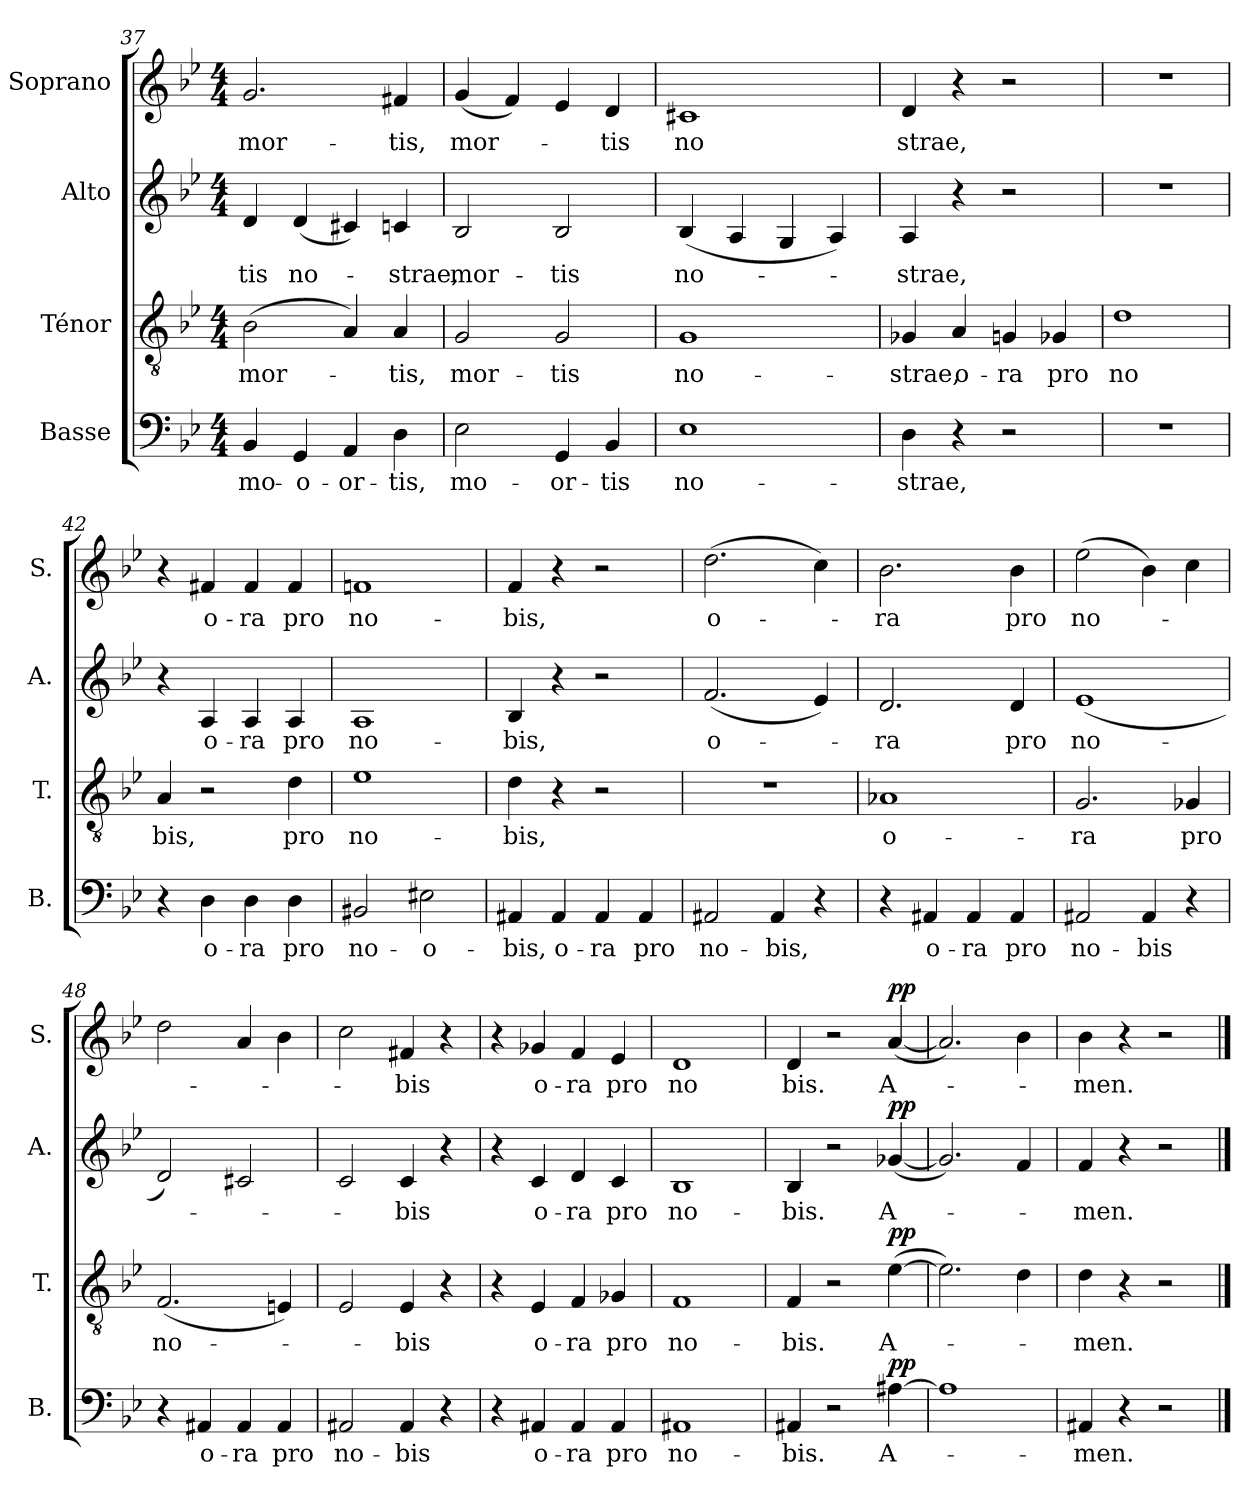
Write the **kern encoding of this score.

**kern	**text	**dynam	**kern	**text	**dynam	**kern	**text	**dynam	**kern	**text	**dynam
*part4	*part4	*part4	*part3	*part3	*part3	*part2	*part2	*part2	*part1	*part1	*part1
*staff4	*staff4	*staff4	*staff3	*staff3	*staff3	*staff2	*staff2	*staff2	*staff1	*staff1	*staff1
*I"Basse	*	*	*I"Ténor	*	*	*I"Alto	*	*	*I"Soprano	*	*
*I'B.	*	*	*I'T.	*	*	*I'A.	*	*	*I'S.	*	*
!!LO:LB:g=z
*clefF4	*	*	*clefGv2	*	*	*clefG2	*	*	*clefG2	*	*
*k[b-e-]	*	*	*k[b-e-]	*	*	*k[b-e-]	*	*	*k[b-e-]	*	*
*M4/4	*	*	*M4/4	*	*	*M4/4	*	*	*M4/4	*	*
=37	=37	=37	=37	=37	=37	=37	=37	=37	=37	=37	=37
!	!LO:LY:b	!	!	!LO:LY:b	!	!	!LO:LY:b	!	!	!LO:LY:b	!
4BB-/	mo -	.	(>2B-\	mor-	.	4d/	-tis	.	2.g/	mor-	.
!	!LO:LY:b	!	!	!	!	!	!LO:LY:b	!	!	!	!
4GG/	o -	.	.	.	.	(<4d/	no-	.	.	.	.
!	!LO:LY:b	!	!	!	!	!	!	!	!	!	!
4AA/	or -	.	4A/)	.	.	4c#X/)	.	.	.	.	.
!	!LO:LY:b	!	!	!LO:LY:b	!	!	!LO:LY:b	!	!	!LO:LY:b	!
4D\	tis,	.	4A/	-tis,	.	4cn/	-strae,	.	4f#X/	-tis,	.
=38	=38	=38	=38	=38	=38	=38	=38	=38	=38	=38	=38
!	!LO:LY:b	!	!	!LO:LY:b	!	!	!LO:LY:b	!	!	!LO:LY:b	!
2E-\	mo -	.	2G/	mor-	.	2B-/	mor-	.	(<4g/	mor-	.
.	.	.	.	.	.	.	.	.	4f/)	.	.
!	!LO:LY:b	!	!	!LO:LY:b	!	!	!LO:LY:b	!	!	!	!
4GG/	or -	.	2G/	-tis	.	2B-/	-tis	.	4e-/	.	.
!	!LO:LY:b	!	!	!	!	!	!	!	!	!LO:LY:b	!
4BB-/	tis	.	.	.	.	.	.	.	4d/	-tis	.
=39	=39	=39	=39	=39	=39	=39	=39	=39	=39	=39	=39
!	!LO:LY:b	!	!	!LO:LY:b	!	!	!LO:LY:b	!	!	!LO:LY:b	!
1E-	no -	.	1G	no-	.	(<4B-/	no-	.	1c#X	no	.
.	.	.	.	.	.	4A/	.	.	.	.	.
.	.	.	.	.	.	4G/	.	.	.	.	.
.	.	.	.	.	.	4A/)	.	.	.	.	.
=40	=40	=40	=40	=40	=40	=40	=40	=40	=40	=40	=40
!	!LO:LY:b	!	!	!LO:LY:b	!	!	!LO:LY:b	!	!	!LO:LY:b	!
4D\	strae,	.	4G-X/	-strae,	.	4A/	-strae,	.	4d/	strae,	.
!	!	!	!	!LO:LY:b	!	!	!	!	!	!	!
4r	.	.	4A/	o-	.	4r	.	.	4r	.	.
!	!	!	!	!LO:LY:b	!	!	!	!	!	!	!
2r	.	.	4Gn/	-ra	.	2r	.	.	2r	.	.
!	!	!	!	!LO:LY:b	!	!	!	!	!	!	!
.	.	.	4G-X/	pro	.	.	.	.	.	.	.
=41	=41	=41	=41	=41	=41	=41	=41	=41	=41	=41	=41
!	!	!	!	!LO:LY:b	!	!	!	!	!	!	!
1r	.	.	1d	no	.	1r	.	.	1r	.	.
=42	=42	=42	=42	=42	=42	=42	=42	=42	=42	=42	=42
!	!	!	!	!LO:LY:b	!	!	!	!	!	!	!
4r	.	.	4A/	bis,	.	4r	.	.	4r	.	.
!	!LO:LY:b	!	!	!	!	!	!LO:LY:b	!	!	!LO:LY:b	!
4D\	o -	.	2r	.	.	4A/	o-	.	4f#X/	o-	.
!	!LO:LY:b	!	!	!	!	!	!LO:LY:b	!	!	!LO:LY:b	!
4D\	ra	.	.	.	.	4A/	-ra	.	4f#/	-ra	.
!	!LO:LY:b	!	!	!LO:LY:b	!	!	!LO:LY:b	!	!	!LO:LY:b	!
4D\	pro	.	4d\	pro	.	4A/	pro	.	4f#/	pro	.
=43	=43	=43	=43	=43	=43	=43	=43	=43	=43	=43	=43
!	!LO:LY:b	!	!	!LO:LY:b	!	!	!LO:LY:b	!	!	!LO:LY:b	!
2BB#X/	no -	.	1e-	no-	.	1A	no-	.	1fn	no-	.
!	!LO:LY:b	!	!	!	!	!	!	!	!	!	!
2E#X\	o -	.	.	.	.	.	.	.	.	.	.
=44	=44	=44	=44	=44	=44	=44	=44	=44	=44	=44	=44
!	!LO:LY:b	!	!	!LO:LY:b	!	!	!LO:LY:b	!	!	!LO:LY:b	!
4AA#X/	bis,	.	4d\	-bis,	.	4B-/	-bis,	.	4f/	-bis,	.
!	!LO:LY:b	!	!	!	!	!	!	!	!	!	!
4AA#/	o -	.	4r	.	.	4r	.	.	4r	.	.
!	!LO:LY:b	!	!	!	!	!	!	!	!	!	!
4AA#/	ra	.	2r	.	.	2r	.	.	2r	.	.
!	!LO:LY:b	!	!	!	!	!	!	!	!	!	!
4AA#/	pro	.	.	.	.	.	.	.	.	.	.
!!LO:PB:g=z
=45	=45	=45	=45	=45	=45	=45	=45	=45	=45	=45	=45
!	!LO:LY:b	!	!	!	!	!	!LO:LY:b	!	!	!LO:LY:b	!
2AA#X/	no -	.	1r	.	.	(<2.f/	o-	.	(>2.dd\	o-	.
!	!LO:LY:b	!	!	!	!	!	!	!	!	!	!
4AA#/	bis,	.	.	.	.	.	.	.	.	.	.
4r	.	.	.	.	.	4e-/)	.	.	4cc\)	.	.
=46	=46	=46	=46	=46	=46	=46	=46	=46	=46	=46	=46
!	!	!	!	!LO:LY:b	!	!	!LO:LY:b	!	!	!LO:LY:b	!
4r	.	.	1A-X	o-	.	2.d/	-ra	.	2.b-\	-ra	.
!	!LO:LY:b	!	!	!	!	!	!	!	!	!	!
4AA#X/	o -	.	.	.	.	.	.	.	.	.	.
!	!LO:LY:b	!	!	!	!	!	!	!	!	!	!
4AA#/	ra	.	.	.	.	.	.	.	.	.	.
!	!LO:LY:b	!	!	!	!	!	!LO:LY:b	!	!	!LO:LY:b	!
4AA#/	pro	.	.	.	.	4d/	pro	.	4b-\	pro	.
=47	=47	=47	=47	=47	=47	=47	=47	=47	=47	=47	=47
!	!LO:LY:b	!	!	!LO:LY:b	!	!	!LO:LY:b	!	!	!LO:LY:b	!
2AA#X/	no -	.	2.G/	-ra	.	(<1e-	no-	.	(>2ee-\	no-	.
!	!LO:LY:b	!	!	!	!	!	!	!	!	!	!
4AA#/	bis	.	.	.	.	.	.	.	4b-\)	.	.
!	!	!	!	!LO:LY:b	!	!	!	!	!	!	!
4r	.	.	4G-X/	pro	.	.	.	.	4cc\	.	.
=48	=48	=48	=48	=48	=48	=48	=48	=48	=48	=48	=48
!	!	!	!	!LO:LY:b	!	!	!	!	!	!	!
4r	.	.	(<2.F/	no-	.	2d/)	.	.	2dd\	.	.
!	!LO:LY:b	!	!	!	!	!	!	!	!	!	!
4AA#X/	o -	.	.	.	.	.	.	.	.	.	.
!	!LO:LY:b	!	!	!	!	!	!	!	!	!	!
4AA#/	ra	.	.	.	.	2c#X/	.	.	4a/	.	.
!	!LO:LY:b	!	!	!	!	!	!	!	!	!	!
4AA#/	pro	.	4En/)	.	.	.	.	.	4b-\	.	.
=49	=49	=49	=49	=49	=49	=49	=49	=49	=49	=49	=49
!	!LO:LY:b	!	!	!	!	!	!	!	!	!	!
2AA#X/	no -	.	2E-/	.	.	2c/	.	.	2cc\	.	.
!	!LO:LY:b	!	!	!LO:LY:b	!	!	!LO:LY:b	!	!	!LO:LY:b	!
4AA#/	bis	.	4E-/	-bis	.	4c/	-bis	.	4f#X/	-bis	.
4r	.	.	4r	.	.	4r	.	.	4r	.	.
=50	=50	=50	=50	=50	=50	=50	=50	=50	=50	=50	=50
4r	.	.	4r	.	.	4r	.	.	4r	.	.
!	!LO:LY:b	!	!	!LO:LY:b	!	!	!LO:LY:b	!	!	!LO:LY:b	!
4AA#X/	o -	.	4E-/	o-	.	4c/	o-	.	4g-X/	o-	.
!	!LO:LY:b	!	!	!LO:LY:b	!	!	!LO:LY:b	!	!	!LO:LY:b	!
4AA#/	ra	.	4F/	-ra	.	4d/	-ra	.	4f/	-ra	.
!	!LO:LY:b	!	!	!LO:LY:b	!	!	!LO:LY:b	!	!	!LO:LY:b	!
4AA#/	pro	.	4G-X/	pro	.	4c/	pro	.	4e-/	pro	.
=51	=51	=51	=51	=51	=51	=51	=51	=51	=51	=51	=51
!	!LO:LY:b	!	!	!LO:LY:b	!	!	!LO:LY:b	!	!	!LO:LY:b	!
1AA#X	no -	.	1F	no-	.	1B-	no-	.	1d	no	.
=52	=52	=52	=52	=52	=52	=52	=52	=52	=52	=52	=52
!	!LO:LY:b	!	!	!LO:LY:b	!	!	!LO:LY:b	!	!	!LO:LY:b	!
4AA#X/	bis.	.	4F/	-bis.	.	4B-/	-bis.	.	4d/	bis.	.
2r	.	.	2r	.	.	2r	.	.	2r	.	.
!	!LO:LY:b	!LO:DY:a	!	!LO:LY:b	!LO:DY:a	!	!LO:LY:b	!LO:DY:a	!	!LO:LY:b	!LO:DY:a
[4A#X\	A -	pp	(<[4e-\	A-	pp	(>[4g-X/	A-	pp	(>[4a/	A-	pp
=53	=53	=53	=53	=53	=53	=53	=53	=53	=53	=53	=53
1A#]	.	.	2.e-\])	.	.	2.g-/])	.	.	2.a/])	.	.
.	.	.	4d\	.	.	4f/	.	.	4b-\	.	.
!!LO:LB:g=z
=54	=54	=54	=54	=54	=54	=54	=54	=54	=54	=54	=54
!	!LO:LY:b	!	!	!LO:LY:b	!	!	!LO:LY:b	!	!	!LO:LY:b	!
4AA#X/	men.	.	4d\	-men.	.	4f/	-men.	.	4b-\	-men.	.
4r	.	.	4r	.	.	4r	.	.	4r	.	.
2r	.	.	2r	.	.	2r	.	.	2r	.	.
==	==	==	==	==	==	==	==	==	==	==	==
*-	*-	*-	*-	*-	*-	*-	*-	*-	*-	*-	*-
